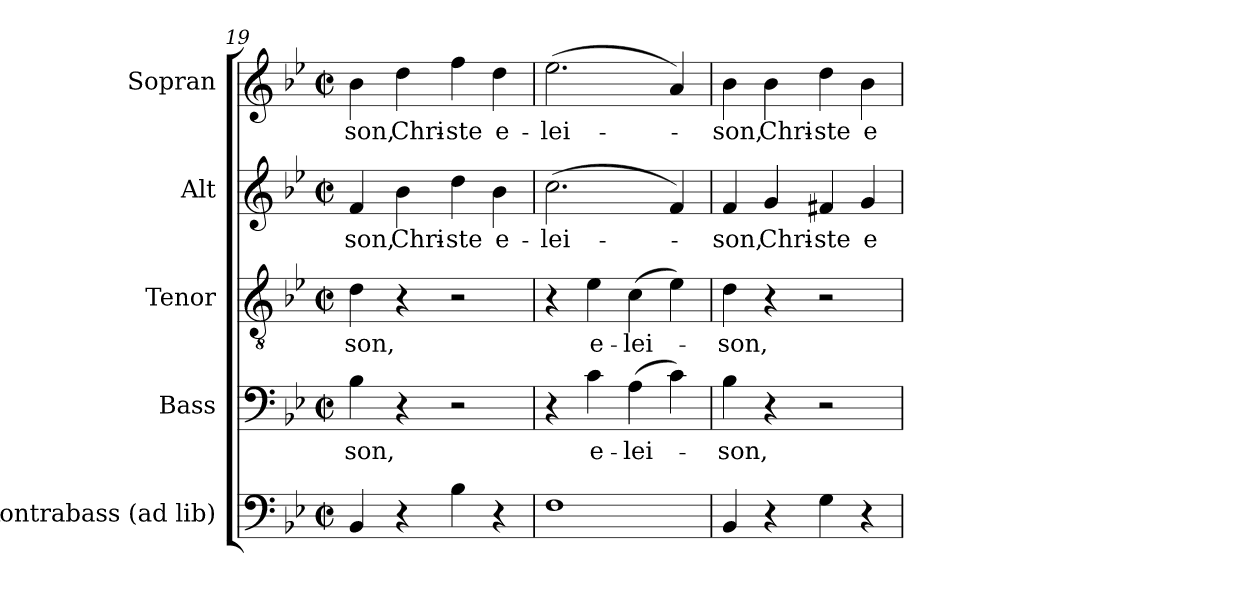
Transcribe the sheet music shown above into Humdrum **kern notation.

**kern	**kern	**text	**kern	**text	**kern	**text	**kern	**text
*part5	*part4	*part4	*part3	*part3	*part2	*part2	*part1	*part1
*staff5	*staff4	*staff4	*staff3	*staff3	*staff2	*staff2	*staff1	*staff1
*I"Kontrabass (ad lib)	*I"Bass	*	*I"Tenor	*	*I"Alt	*	*I"Sopran	*
*I'Kb.	*I'B.	*	*I'T.	*	*I'A.	*	*I'S.	*
*clefF4	*clefF4	*	*clefGv2	*	*clefG2	*	*clefG2	*
*ITrd7c12	*	*	*	*	*	*	*	*
*k[b-e-]	*k[b-e-]	*	*k[b-e-]	*	*k[b-e-]	*	*k[b-e-]	*
*B-:	*B-:	*	*B-:	*	*B-:	*	*B-:	*
*M2/2	*M2/2	*	*M2/2	*	*M2/2	*	*M2/2	*
*met(c|)	*met(c|)	*	*met(c|)	*	*met(c|)	*	*met(c|)	*
=19	=19	=19	=19	=19	=19	=19	=19	=19
!	!	!LO:LY:b	!	!LO:LY:b	!	!LO:LY:b	!	!LO:LY:b
4BBB-/	4B-\	-son,	4d\	-son,	4f/	-son,	4b-\	-son,
!	!	!	!	!	!	!LO:LY:b	!	!LO:LY:b
4r	4r	.	4r	.	4b-\	Chri-	4dd\	Chri-
!	!	!	!	!	!	!LO:LY:b	!	!LO:LY:b
4BB-\	2r	.	2r	.	4dd\	-ste	4ff\	-ste
!	!	!	!	!	!	!LO:LY:b	!	!LO:LY:b
4r	.	.	.	.	4b-\	e-	4dd\	e-
!!LO:PB:g=z
=20	=20	=20	=20	=20	=20	=20	=20	=20
!	!	!	!	!	!	!LO:LY:b	!	!LO:LY:b
1FF	4r	.	4r	.	(>2.cc\	-lei-	(>2.ee-\	-lei-
!	!	!LO:LY:b	!	!LO:LY:b	!	!	!	!
.	4c\	e-	4e-\	e-	.	.	.	.
!	!	!LO:LY:b	!	!LO:LY:b	!	!	!	!
.	(>4A\	-lei-	(>4c\	-lei-	.	.	.	.
.	4c\)	.	4e-\)	.	4f/)	.	4a/)	.
=21	=21	=21	=21	=21	=21	=21	=21	=21
!	!	!LO:LY:b	!	!LO:LY:b	!	!LO:LY:b	!	!LO:LY:b
4BBB-/	4B-\	-son,	4d\	-son,	4f/	-son,	4b-\	-son,
!	!	!	!	!	!	!LO:LY:b	!	!LO:LY:b
4r	4r	.	4r	.	4g/	Chri-	4b-\	Chri-
!	!	!	!	!	!	!LO:LY:b	!	!LO:LY:b
4GG\	2r	.	2r	.	4f#X/	-ste	4dd\	-ste
!	!	!	!	!	!	!LO:LY:b	!	!LO:LY:b
4r	.	.	.	.	4g/	e-	4b-\	e-
=	=	=	=	=	=	=	=	=
*-	*-	*-	*-	*-	*-	*-	*-	*-
